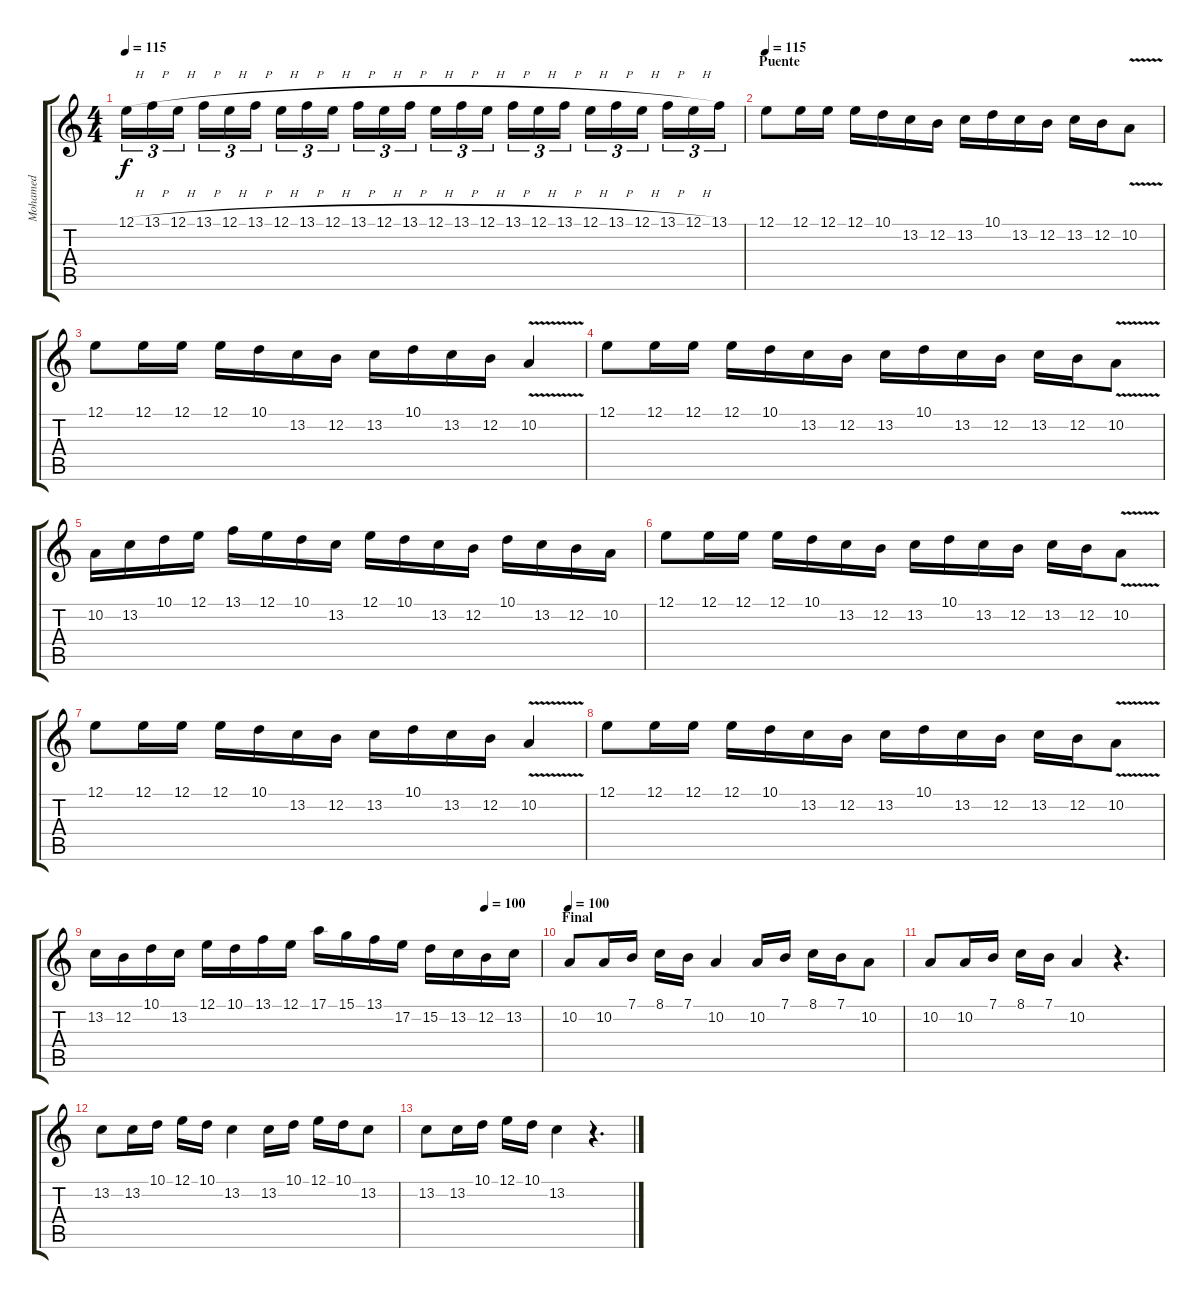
\track ("Mohamed" "Mohamed") {instrument violin}
\staff {score tabs}
\tuning (E4 B3 G3 D3 A2 E2) {hide}
\ts (4 4)
\tempo 115
\clef g2
\ks c
12.1{h}.16{tu (3 2) dy f} 13.1{h}.16{tu (3 2)} 12.1{h}.16{tu (3 2)} 13.1{h}.16{tu (3 2)} 12.1{h}.16{tu (3 2)} 13.1{h}.16{tu (3 2)} 12.1{h}.16{tu (3 2)} 13.1{h}.16{tu (3 2)} 12.1{h}.16{tu (3 2)} 13.1{h}.16{tu (3 2)} 12.1{h}.16{tu (3 2)} 13.1{h}.16{tu (3 2)} 12.1{h}.16{tu (3 2)} 13.1{h}.16{tu (3 2)} 12.1{h}.16{tu (3 2)} 13.1{h}.16{tu (3 2)} 12.1{h}.16{tu (3 2)} 13.1{h}.16{tu (3 2)} 12.1{h}.16{tu (3 2)} 13.1{h}.16{tu (3 2)} 12.1{h}.16{tu (3 2)} 13.1{h}.16{tu (3 2)} 12.1{h}.16{tu (3 2)} 13.1.16{tu (3 2)} |
\section ("" "Puente")
\tempo 115
12.1.8{volume 11} 12.1.16 12.1.16 12.1.16 10.1.16 13.2.16 12.2.16 13.2.16 10.1.16 13.2.16 12.2.16 13.2.16 12.2.16 10.2{v}.8 |
12.1.8 12.1.16 12.1.16 12.1.16 10.1.16 13.2.16 12.2.16 13.2.16 10.1.16 13.2.16 12.2.16 10.2{v}.4 |
12.1.8 12.1.16 12.1.16 12.1.16 10.1.16 13.2.16 12.2.16 13.2.16 10.1.16 13.2.16 12.2.16 13.2.16 12.2.16 10.2{v}.8 |
10.2.16 13.2.16 10.1.16 12.1.16 13.1.16 12.1.16 10.1.16 13.2.16 12.1.16 10.1.16 13.2.16 12.2.16 10.1.16 13.2.16 12.2.16 10.2.16 |
12.1.8 12.1.16 12.1.16 12.1.16 10.1.16 13.2.16 12.2.16 13.2.16 10.1.16 13.2.16 12.2.16 13.2.16 12.2.16 10.2{v}.8 |
12.1.8 12.1.16 12.1.16 12.1.16 10.1.16 13.2.16 12.2.16 13.2.16 10.1.16 13.2.16 12.2.16 10.2{v}.4 |
12.1.8 12.1.16 12.1.16 12.1.16 10.1.16 13.2.16 12.2.16 13.2.16 10.1.16 13.2.16 12.2.16 13.2.16 12.2.16 10.2{v}.8 |
\tempo (100 0.875)
13.2.16 12.2.16 10.1.16 13.2.16 12.1.16 10.1.16 13.1.16 12.1.16 17.1.16 15.1.16 13.1.16 17.2.16 15.2.16 13.2.16 12.2.16 13.2.16 |
\section ("" "Final")
\tempo 100
10.2.8 10.2.16 7.1.16 8.1.16 7.1.16 10.2.4 10.2.16 7.1.16 8.1.16 7.1.16 10.2.8 |
10.2.8 10.2.16 7.1.16 8.1.16 7.1.16 10.2.4 r.4{d} |
13.2.8 13.2.16 10.1.16 12.1.16 10.1.16 13.2.4 13.2.16 10.1.16 12.1.16 10.1.16 13.2.8 |
13.2.8 13.2.16 10.1.16 12.1.16 10.1.16 13.2.4 r.4{d}
